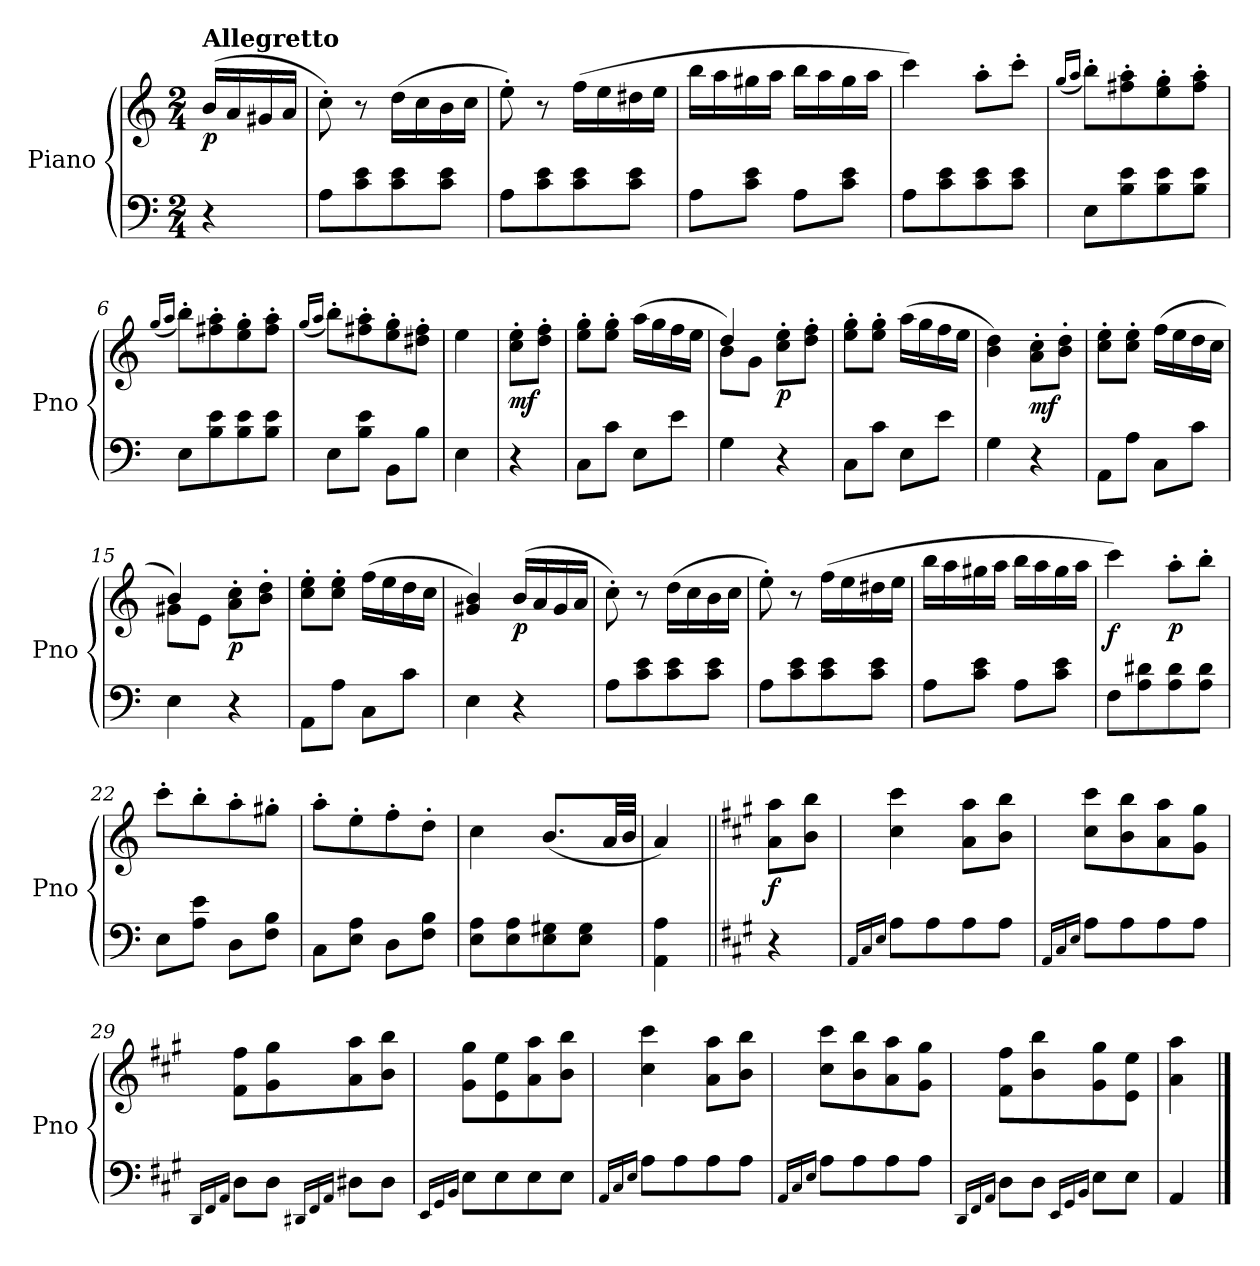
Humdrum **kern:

**kern	**kern	**dynam
*part1	*part1	*part1
*staff2	*staff1	*staff1/2
*I"Piano	*	*
*I'Pno	*	*
*clefF4	*clefG2	*
*k[]	*k[]	*
*M2/4	*M2/4	*
=	=	=
!	!LO:TX:a:B:t=Allegretto	!
!	!	!LO:DY:b
4r	(<16b/LL	p
.	16a/	.
.	16g#X/	.
.	16a/JJ	.
=1	=1	=1
8A\L	8cc'\)	.
8c\ 8e\	8r	.
8c\ 8e\	(>16dd\LL	.
.	16cc\	.
8c\ 8e\J	16b\	.
.	16cc\JJ	.
=2	=2	=2
8A\L	8ee'\)	.
8c\ 8e\	8r	.
8c\ 8e\	(>16ff\LL	.
.	16ee\	.
8c\ 8e\J	16dd#X\	.
.	16ee\JJ	.
=3	=3	=3
8A\L	16bb\LL	.
.	16aa\	.
8c\ 8e\J	16gg#X\	.
.	16aa\JJ	.
8A\L	16bb\LL	.
.	16aa\	.
8c\ 8e\J	16gg#\	.
.	16aa\JJ	.
=4	=4	=4
8A\L	4ccc\)	.
8c\ 8e\	.	.
8c\ 8e\	8aa'\L	.
8c\ 8e\J	8ccc'\J	.
!!LO:LB:g=z
=5	=5	=5
.	(<16qgg/LL	.
.	16qaa/JJ	.
8E\L	8bb'\L)	.
8B\ 8e\	8ff#X\' 8aa\'	.
8B\ 8e\	8ee\' 8gg\'	.
8B\ 8e\J	8ff#\' 8aa\'J	.
=6	=6	=6
.	(<16qgg/LL	.
.	16qaa/JJ	.
8E\L	8bb'\L)	.
8B\ 8e\	8ff#X\' 8aa\'	.
8B\ 8e\	8ee\' 8gg\'	.
8B\ 8e\J	8ff#\' 8aa\'J	.
=7	=7	=7
.	(<16qgg/LL	.
.	16qaa/JJ	.
8E\L	8bb'\L)	.
8B\ 8e\J	8ff#X\' 8aa\'	.
8BB\L	8ee\' 8gg\'	.
8B\J	8dd#X\' 8ff#\'J	.
=8	=8	=8
4E\	4ee\	.
=9	=9	=9
!	!	!LO:DY:b
4r	8cc\' 8ee\'L	mf
.	8dd\' 8ff\'J	.
=10	=10	=10
8C\L	8ee\' 8gg\'L	.
8c\J	8ee\' 8gg\'J	.
8E\L	(>16aa\LL	.
.	16gg\	.
8e\J	16ff\	.
.	16ee\JJ	.
!!LO:LB:g=z
=11	=11	=11
*	*^	*
4G\	4dd/)	8b\L	.
.	.	8g\J	.
!	!	!	!LO:DY:b
4r	8cc\' 8ee\'L	4ryy	p
.	8dd\' 8ff\'J	.	.
*	*v	*v	*
=12	=12	=12
8C\L	8ee\' 8gg\'L	.
8c\J	8ee\' 8gg\'J	.
8E\L	(>16aa\LL	.
.	16gg\	.
8e\J	16ff\	.
.	16ee\JJ	.
=13	=13	=13
4G\	4b\ 4dd\)	.
!	!	!LO:DY:b
4r	8a\' 8cc\'L	mf
.	8b\' 8dd\'J	.
=14	=14	=14
8AA\L	8cc\' 8ee\'L	.
8A\J	8cc\' 8ee\'J	.
8C\L	(>16ff\LL	.
.	16ee\	.
8c\J	16dd\	.
.	16cc\JJ	.
=15	=15	=15
*	*^	*
4E\	4b/)	8g#X\L	.
.	.	8e\J	.
!	!	!	!LO:DY:b
4r	8a\' 8cc\'L	4ryy	p
.	8b\' 8dd\'J	.	.
*	*v	*v	*
=16	=16	=16
8AA\L	8cc\' 8ee\'L	.
8A\J	8cc\' 8ee\'J	.
8C\L	(>16ff\LL	.
.	16ee\	.
8c\J	16dd\	.
.	16cc\JJ	.
!!LO:LB:g=z
=17	=17	=17
4E\	4g#X/ 4b/)	.
!	!	!LO:DY:b
4r	(>16b/LL	p
.	16a/	.
.	16g#/	.
.	16a/JJ	.
=18	=18	=18
8A\L	8cc'\)	.
8c\ 8e\	8r	.
8c\ 8e\	(>16dd\LL	.
.	16cc\	.
8c\ 8e\J	16b\	.
.	16cc\JJ	.
=19	=19	=19
8A\L	8ee'\)	.
8c\ 8e\	8r	.
8c\ 8e\	(>16ff\LL	.
.	16ee\	.
8c\ 8e\J	16dd#X\	.
.	16ee\JJ	.
=20	=20	=20
!	!	!LO:DY:b
8A\L	16bb\LL	other-dynamics
.	16aa\	.
8c\ 8e\J	16gg#X\	.
.	16aa\JJ	.
8A\L	16bb\LL	.
.	16aa\	.
8c\ 8e\J	16gg#\	.
.	16aa\JJ	.
=21	=21	=21
!	!	!LO:DY:b
8F\L	4ccc\)	f
8A\ 8d#X\	.	.
!	!	!LO:DY:b
8A\ 8d#\	8aa'\L	p
8A\ 8d#\J	8bb'\J	.
!!LO:LB:g=z
=22	=22	=22
8E\L	8ccc'\L	.
8A\ 8e\J	8bb'\	.
8D\L	8aa'\	.
8F\ 8B\J	8gg#X'\J	.
=23	=23	=23
8C\L	8aa'\L	.
8E\ 8A\J	8ee'\	.
8D\L	8ff'\	.
8F\ 8B\J	8dd'\J	.
=24	=24	=24
8E\ 8A\L	4cc\	.
8E\ 8A\	.	.
8E\ 8G#X\	(<8.b/L	.
8E\ 8G#\J	.	.
.	32a/LL	.
.	32b/JJJ	.
=25	=25	=25
4AA\ 4A\	4a/)	.
!!LO:PB:g=z
=26||	=26||	=26||
*k[f#c#g#]	*k[f#c#g#]	*
!	!	!LO:DY:b
4r	8a\ 8aa\L	f
.	8b\ 8bb\J	.
=27	=27	=27
16qAA/LL	.	.
16qC#/	.	.
16qE/JJ	.	.
8A\L	4cc#\ 4ccc#\	.
8A\	.	.
8A\	8a\ 8aa\L	.
8A\J	8b\ 8bb\J	.
=28	=28	=28
16qAA/LL	.	.
16qC#/	.	.
16qE/JJ	.	.
8A\L	8cc#\ 8ccc#\L	.
8A\	8b\ 8bb\	.
8A\	8a\ 8aa\	.
8A\J	8g#\ 8gg#\J	.
=29	=29	=29
16qDD/LL	.	.
16qFF#/	.	.
16qAA/JJ	.	.
8D\L	8f#\ 8ff#\L	.
8D\J	8g#\ 8gg#\	.
16qDD#X/LL	.	.
16qFF#/	.	.
16qAA/JJ	.	.
8D#X\L	8a\ 8aa\	.
8D#\J	8b\ 8bb\J	.
=30	=30	=30
16qEE/LL	.	.
16qGG#/	.	.
16qBB/JJ	.	.
8E\L	8g#\ 8gg#\L	.
8E\	8e\ 8ee\	.
8E\	8a\ 8aa\	.
8E\J	8b\ 8bb\J	.
!!LO:LB:g=z
=31	=31	=31
16qAA/LL	.	.
16qC#/	.	.
16qE/JJ	.	.
8A\L	4cc#\ 4ccc#\	.
8A\	.	.
8A\	8a\ 8aa\L	.
8A\J	8b\ 8bb\J	.
=32	=32	=32
16qAA/LL	.	.
16qC#/	.	.
16qE/JJ	.	.
8A\L	8cc#\ 8ccc#\L	.
8A\	8b\ 8bb\	.
8A\	8a\ 8aa\	.
8A\J	8g#\ 8gg#\J	.
=33	=33	=33
16qDD/LL	.	.
16qFF#/	.	.
16qAA/JJ	.	.
8D\L	8f#\ 8ff#\L	.
8D\J	8b\ 8bb\	.
16qEE/LL	.	.
16qGG#/	.	.
16qBB/JJ	.	.
8E\L	8g#\ 8gg#\	.
8E\J	8e\ 8ee\J	.
=34	=34	=34
4AA/	4a\ 4aa\	.
==	==	==
*-	*-	*-
